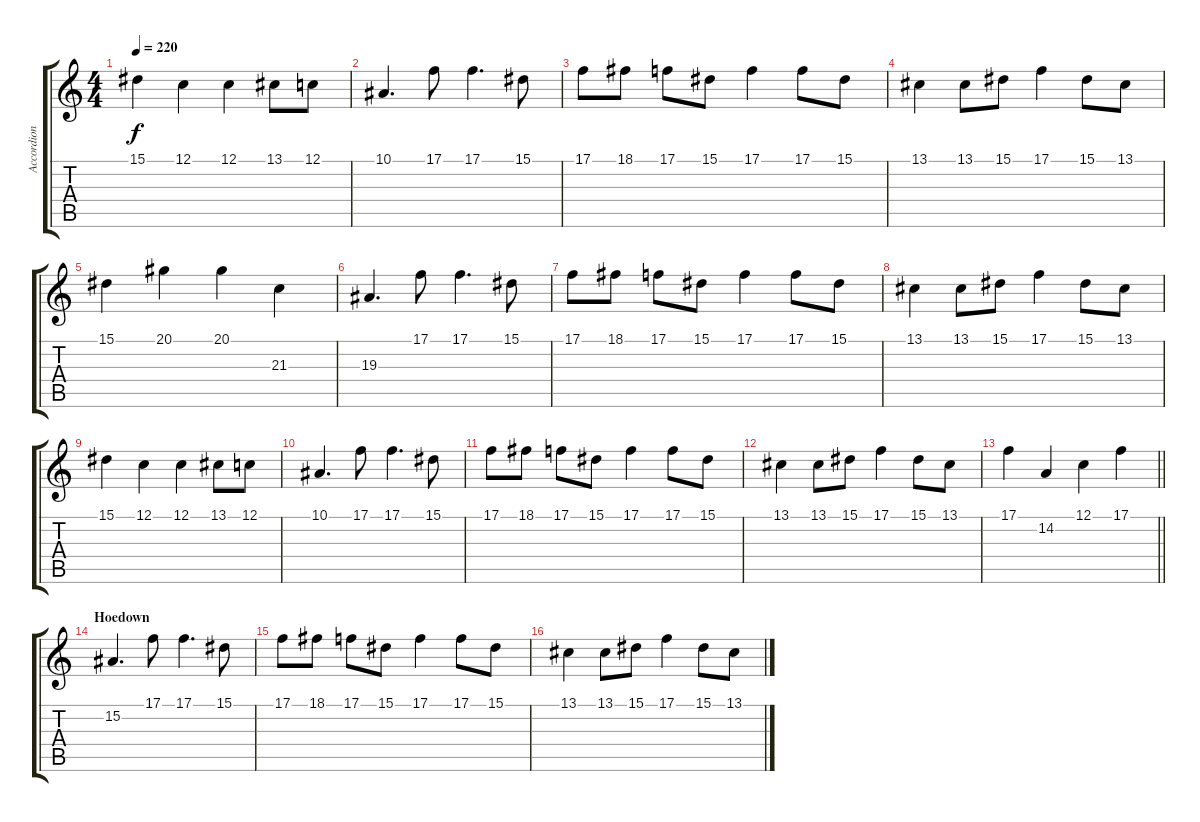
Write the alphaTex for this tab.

\track ("Accordion RH" "Accordion ") {instrument accordion}
\staff {score tabs}
\tuning (C4 G3 Eb3 Bb2 F2 C2) {hide}
\ts (4 4)
\tempo 220
\clef g2
\ks c
15.1.4{dy f} 12.1.4 12.1.4 13.1.8 12.1.8 |
10.1.4{d} 17.1.8 17.1.4{d} 15.1.8 |
17.1.8 18.1.8 17.1.8 15.1.8 17.1.4 17.1.8 15.1.8 |
13.1.4 13.1.8 15.1.8 17.1.4 15.1.8 13.1.8 |
15.1.4 20.1.4 20.1.4 21.3.4 |
19.3.4{d} 17.1.8 17.1.4{d} 15.1.8 |
17.1.8 18.1.8 17.1.8 15.1.8 17.1.4 17.1.8 15.1.8 |
13.1.4 13.1.8 15.1.8 17.1.4 15.1.8 13.1.8 |
15.1.4 12.1.4 12.1.4 13.1.8 12.1.8 |
10.1.4{d} 17.1.8 17.1.4{d} 15.1.8 |
17.1.8 18.1.8 17.1.8 15.1.8 17.1.4 17.1.8 15.1.8 |
13.1.4 13.1.8 15.1.8 17.1.4 15.1.8 13.1.8 |
\barLineRight lightlight
17.1.4 14.2.4 12.1.4 17.1.4 |
\section ("" "Hoedown")
15.2.4{d} 17.1.8 17.1.4{d} 15.1.8 |
17.1.8 18.1.8 17.1.8 15.1.8 17.1.4 17.1.8 15.1.8 |
13.1.4 13.1.8 15.1.8 17.1.4 15.1.8 13.1.8
